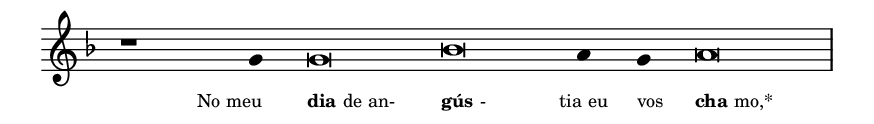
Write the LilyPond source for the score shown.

\version "2.20.0"
#(set! paper-alist (cons '("linha" . (cons (* 148 mm) (* 21 mm))) paper-alist))

\paper {
  #(set-paper-size "linha")
  ragged-right = ##f
}

\language "portugues"

%†

estrofea = {
  \chords{
    \cadenzaOn
%harmonia
%  r1 r4 do\breve sol:m~ sol4:m sol:m re\breve:m
%/harmonia
  }
  \fixed do' {
    \key fa \major
    \cadenzaOn
%recitação
    r1 sol4 sol\breve sib la4 sol la\breve \bar "|"
%/recitação
  }
  \addlyrics {
    \teeny
    \tweak self-alignment-X #1  \markup{No meu}
    \tweak self-alignment-X #-1 \markup{\bold{dia} de an-}
    \tweak self-alignment-X #-1 \markup{\bold{gús}-}
    \tweak self-alignment-X #0  \markup{tia eu}
    \tweak self-alignment-X #-1  \markup{vos}
    \tweak self-alignment-X #-1 \markup{\bold{cha}mo,*}
  }
}

\book {
  \paper {
      indent = 0\mm
  }
    \header {
      %piece = "A"
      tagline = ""
    }
  \score {
    \new Staff <<
      \new Voice = "melody" \estrofea
    >>
    \layout {
      %indent = 0\cm
      \context {
        \Staff
        \remove "Time_signature_engraver"
        \hide Stem
      }
    }
  }
}
